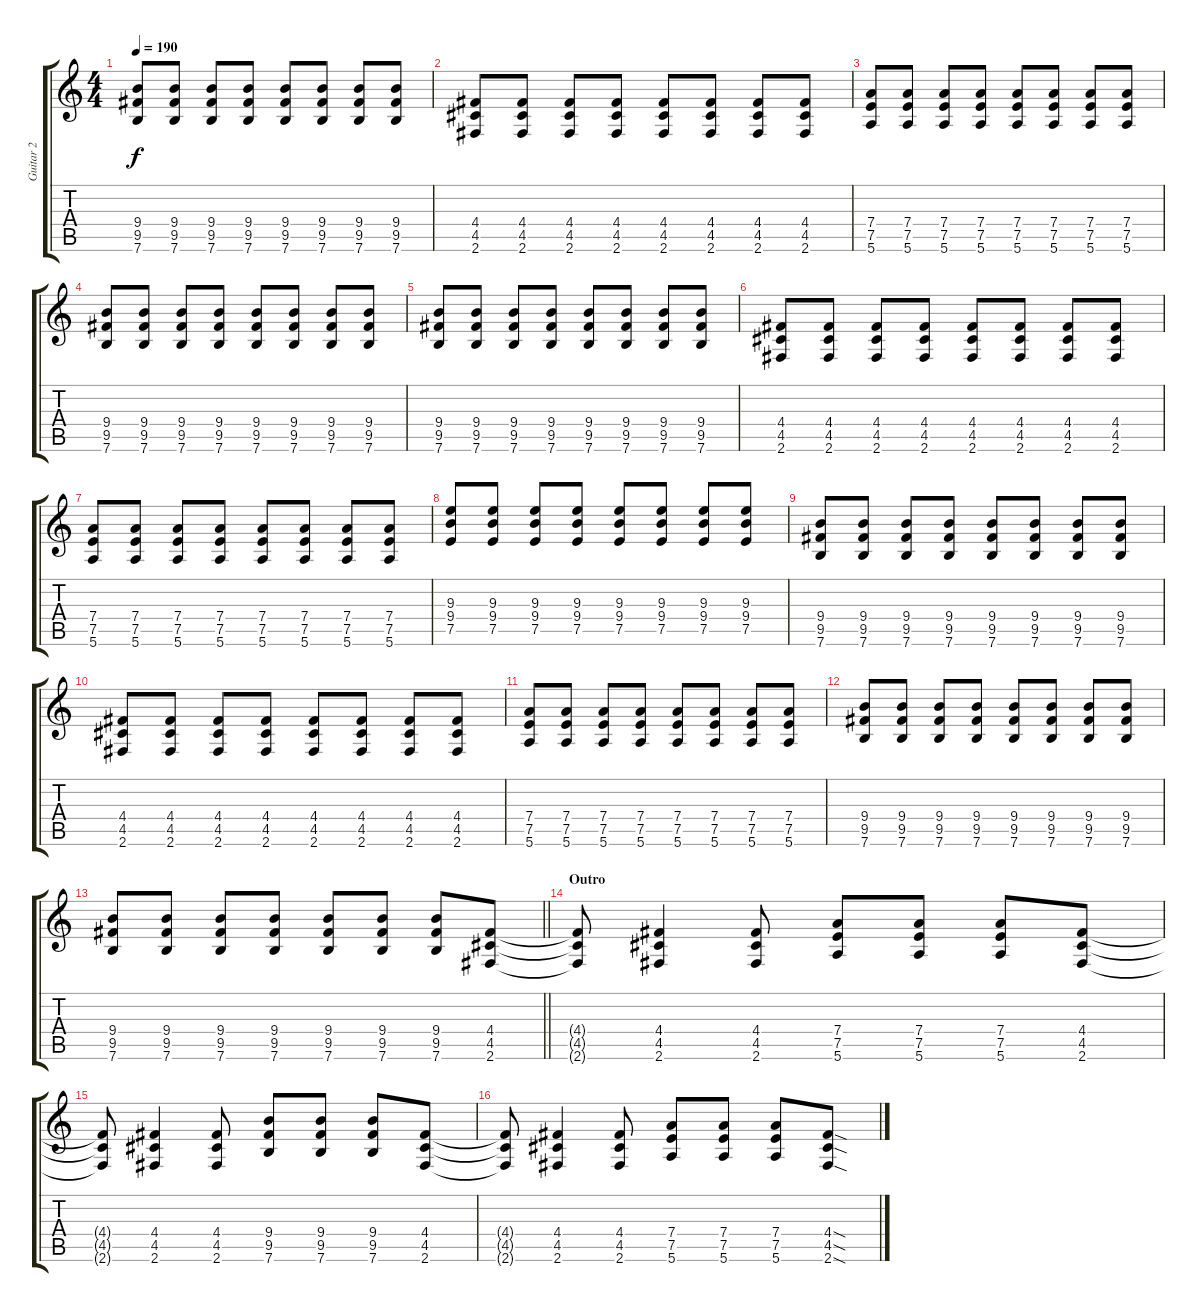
\track ("Guitar 2" "Guitar 2") {instrument distortionguitar}
\staff {score tabs}
\tuning (E4 B3 G3 D3 A2 E2) {hide}
\ts (4 4)
\tempo 190
\clef g2
\ks c
(9.4 9.5 7.6).8{dy f} (9.4 9.5 7.6).8 (9.4 9.5 7.6).8 (9.4 9.5 7.6).8 (9.4 9.5 7.6).8 (9.4 9.5 7.6).8 (9.4 9.5 7.6).8 (9.4 9.5 7.6).8 |
(4.4 4.5 2.6).8 (4.4 4.5 2.6).8 (4.4 4.5 2.6).8 (4.4 4.5 2.6).8 (4.4 4.5 2.6).8 (4.4 4.5 2.6).8 (4.4 4.5 2.6).8 (4.4 4.5 2.6).8 |
(7.4 7.5 5.6).8 (7.4 7.5 5.6).8 (7.4 7.5 5.6).8 (7.4 7.5 5.6).8 (7.4 7.5 5.6).8 (7.4 7.5 5.6).8 (7.4 7.5 5.6).8 (7.4 7.5 5.6).8 |
(9.4 9.5 7.6).8 (9.4 9.5 7.6).8 (9.4 9.5 7.6).8 (9.4 9.5 7.6).8 (9.4 9.5 7.6).8 (9.4 9.5 7.6).8 (9.4 9.5 7.6).8 (9.4 9.5 7.6).8 |
(9.4 9.5 7.6).8 (9.4 9.5 7.6).8 (9.4 9.5 7.6).8 (9.4 9.5 7.6).8 (9.4 9.5 7.6).8 (9.4 9.5 7.6).8 (9.4 9.5 7.6).8 (9.4 9.5 7.6).8 |
(4.4 4.5 2.6).8 (4.4 4.5 2.6).8 (4.4 4.5 2.6).8 (4.4 4.5 2.6).8 (4.4 4.5 2.6).8 (4.4 4.5 2.6).8 (4.4 4.5 2.6).8 (4.4 4.5 2.6).8 |
(7.4 7.5 5.6).8 (7.4 7.5 5.6).8 (7.4 7.5 5.6).8 (7.4 7.5 5.6).8 (7.4 7.5 5.6).8 (7.4 7.5 5.6).8 (7.4 7.5 5.6).8 (7.4 7.5 5.6).8 |
(9.3 9.4 7.5).8 (9.3 9.4 7.5).8 (9.3 9.4 7.5).8 (9.3 9.4 7.5).8 (9.3 9.4 7.5).8 (9.3 9.4 7.5).8 (9.3 9.4 7.5).8 (9.3 9.4 7.5).8 |
(9.4 9.5 7.6).8 (9.4 9.5 7.6).8 (9.4 9.5 7.6).8 (9.4 9.5 7.6).8 (9.4 9.5 7.6).8 (9.4 9.5 7.6).8 (9.4 9.5 7.6).8 (9.4 9.5 7.6).8 |
(4.4 4.5 2.6).8 (4.4 4.5 2.6).8 (4.4 4.5 2.6).8 (4.4 4.5 2.6).8 (4.4 4.5 2.6).8 (4.4 4.5 2.6).8 (4.4 4.5 2.6).8 (4.4 4.5 2.6).8 |
(7.4 7.5 5.6).8 (7.4 7.5 5.6).8 (7.4 7.5 5.6).8 (7.4 7.5 5.6).8 (7.4 7.5 5.6).8 (7.4 7.5 5.6).8 (7.4 7.5 5.6).8 (7.4 7.5 5.6).8 |
(9.4 9.5 7.6).8 (9.4 9.5 7.6).8 (9.4 9.5 7.6).8 (9.4 9.5 7.6).8 (9.4 9.5 7.6).8 (9.4 9.5 7.6).8 (9.4 9.5 7.6).8 (9.4 9.5 7.6).8 |
\barLineRight lightlight
(9.4 9.5 7.6).8 (9.4 9.5 7.6).8 (9.4 9.5 7.6).8 (9.4 9.5 7.6).8 (9.4 9.5 7.6).8 (9.4 9.5 7.6).8 (9.4 9.5 7.6).8 (4.4 4.5 2.6).8{volume 13 balance 16} |
\section ("" "Outro")
(4.4{t} 4.5{t} 2.6{t}).8 (4.4 4.5 2.6).4 (4.4 4.5 2.6).8 (7.4 7.5 5.6).8 (7.4 7.5 5.6).8 (7.4 7.5 5.6).8 (4.4 4.5 2.6).8 |
(4.4{t} 4.5{t} 2.6{t}).8 (4.4 4.5 2.6).4 (4.4 4.5 2.6).8 (9.4 9.5 7.6).8 (9.4 9.5 7.6).8 (9.4 9.5 7.6).8 (4.4 4.5 2.6).8 |
(4.4{t} 4.5{t} 2.6{t}).8 (4.4 4.5 2.6).4 (4.4 4.5 2.6).8 (7.4 7.5 5.6).8 (7.4 7.5 5.6).8 (7.4 7.5 5.6).8 (4.4{sod} 4.5{sod} 2.6{sod}).8
